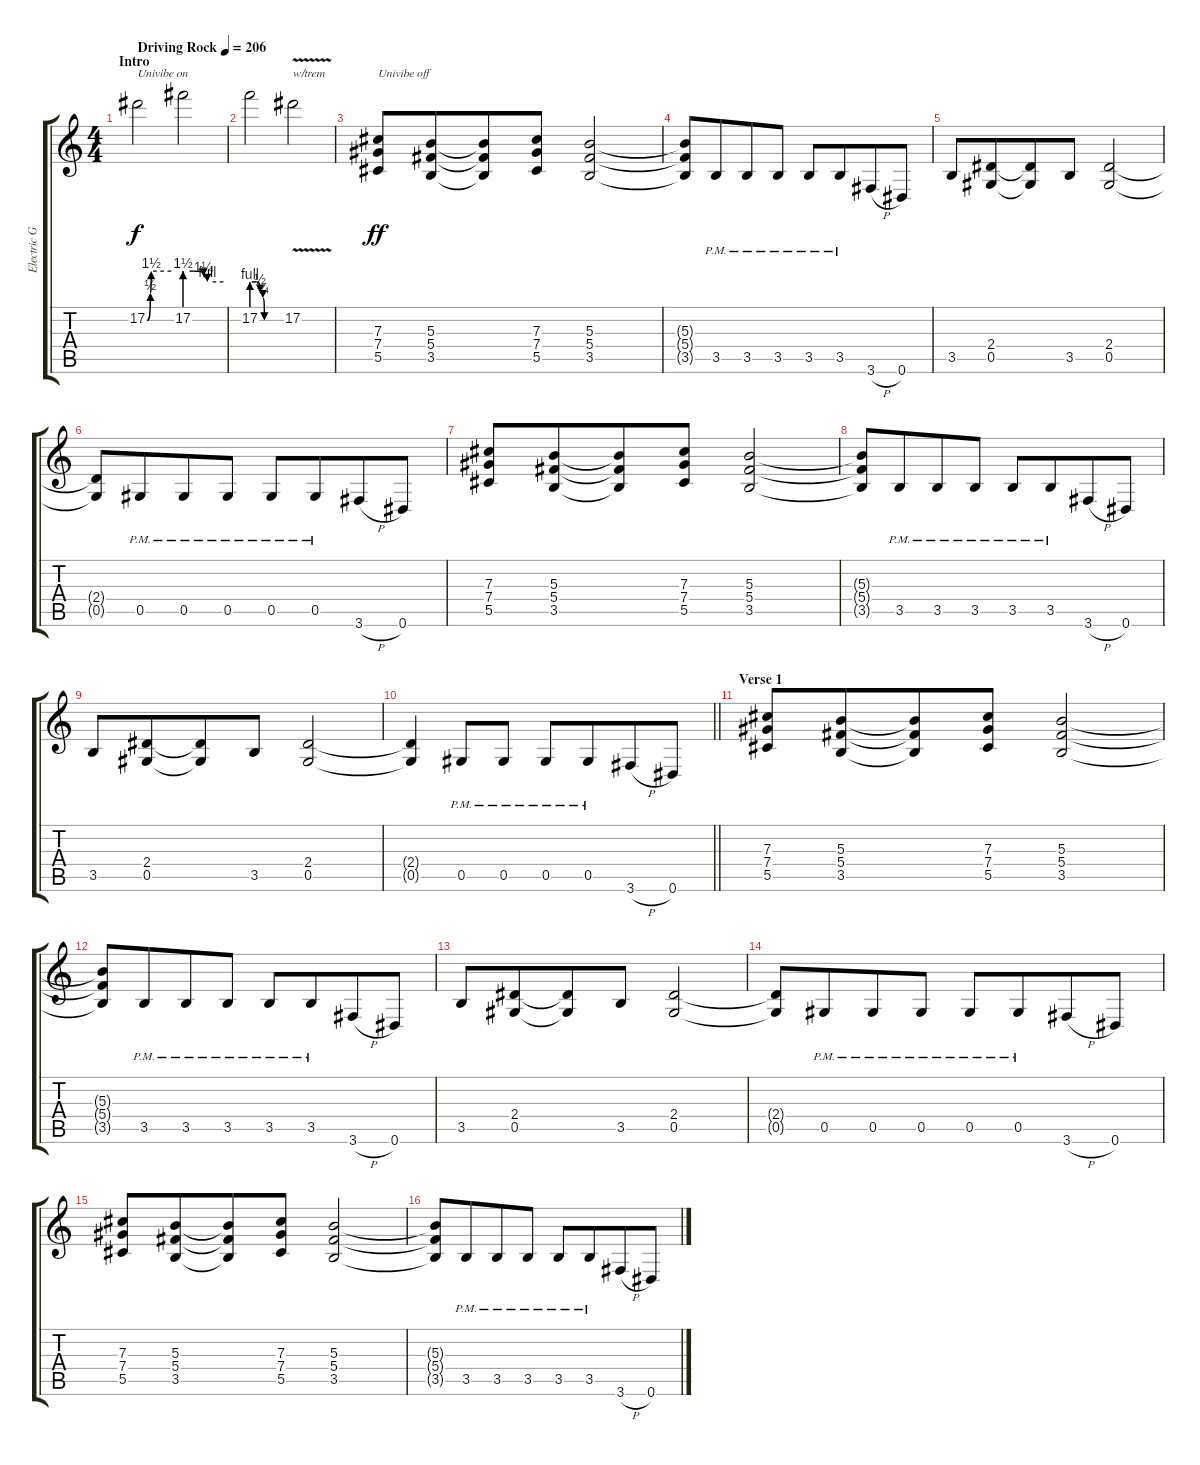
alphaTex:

\track ("Electric Guitar" "Electric G") {instrument distortionguitar}
\staff {score tabs}
\tuning (Eb4 Bb3 Gb3 Db3 Ab2 Eb2) {hide}
\ts (4 4)
\section ("" "Intro")
\tempo (206 "Driving Rock")
\clef g2
\ks c
17.2{be (custom 0 0 8 2 10 6 60 6)}.2{txt "Univibe on" dy f volume 9 instrument distortionguitar} 17.2{be (custom 0 6 13 6 29 5 35 4 60 4)}.2 |
17.2{be (custom 0 4 10 4 17 2 23 1 26 0 60 0)}.2 17.2{v}.2{txt "w/trem"} |
(7.3 7.4 5.5).8{txt "Univibe off" dy ff volume 16 instrument distortionguitar} (5.3 5.4 3.5).8{beam merge} (5.3{t} 5.4{t} 3.5{t}).8 (7.3 7.4 5.5).8 (5.3 5.4 3.5).2 |
(5.3{t} 5.4{t} 3.5{t}).8 3.5{pm}.8{beam merge} 3.5{pm}.8 3.5{pm}.8 3.5{pm}.8 3.5{pm}.8{beam merge} 3.6{h}.8 0.6.8 |
3.5.8 (2.4 0.5).8{beam merge} (2.4{t} 0.5{t}).8 3.5.8 (2.4 0.5).2 |
(2.4{t} 0.5{t}).8 0.5{pm}.8{beam merge} 0.5{pm}.8 0.5{pm}.8 0.5{pm}.8 0.5{pm}.8{beam merge} 3.6{h}.8 0.6.8 |
(7.3 7.4 5.5).8 (5.3 5.4 3.5).8{beam merge} (5.3{t} 5.4{t} 3.5{t}).8 (7.3 7.4 5.5).8 (5.3 5.4 3.5).2 |
(5.3{t} 5.4{t} 3.5{t}).8 3.5{pm}.8{beam merge} 3.5{pm}.8 3.5{pm}.8 3.5{pm}.8 3.5{pm}.8{beam merge} 3.6{h}.8 0.6.8 |
3.5.8 (2.4 0.5).8{beam merge} (2.4{t} 0.5{t}).8 3.5.8 (2.4 0.5).2 |
\barLineRight lightlight
(2.4{t} 0.5{t}).4 0.5{pm}.8 0.5{pm}.8 0.5{pm}.8 0.5{pm}.8{beam merge} 3.6{h}.8 0.6.8 |
\section ("" "Verse 1")
(7.3 7.4 5.5).8 (5.3 5.4 3.5).8{beam merge} (5.3{t} 5.4{t} 3.5{t}).8 (7.3 7.4 5.5).8 (5.3 5.4 3.5).2 |
(5.3{t} 5.4{t} 3.5{t}).8 3.5{pm}.8{beam merge} 3.5{pm}.8 3.5{pm}.8 3.5{pm}.8 3.5{pm}.8{beam merge} 3.6{h}.8 0.6.8 |
3.5.8 (2.4 0.5).8{beam merge} (2.4{t} 0.5{t}).8 3.5.8 (2.4 0.5).2 |
(2.4{t} 0.5{t}).8 0.5{pm}.8{beam merge} 0.5{pm}.8 0.5{pm}.8 0.5{pm}.8 0.5{pm}.8{beam merge} 3.6{h}.8 0.6.8 |
(7.3 7.4 5.5).8 (5.3 5.4 3.5).8{beam merge} (5.3{t} 5.4{t} 3.5{t}).8 (7.3 7.4 5.5).8 (5.3 5.4 3.5).2 |
(5.3{t} 5.4{t} 3.5{t}).8 3.5{pm}.8{beam merge} 3.5{pm}.8 3.5{pm}.8 3.5{pm}.8 3.5{pm}.8{beam merge} 3.6{h}.8 0.6.8
